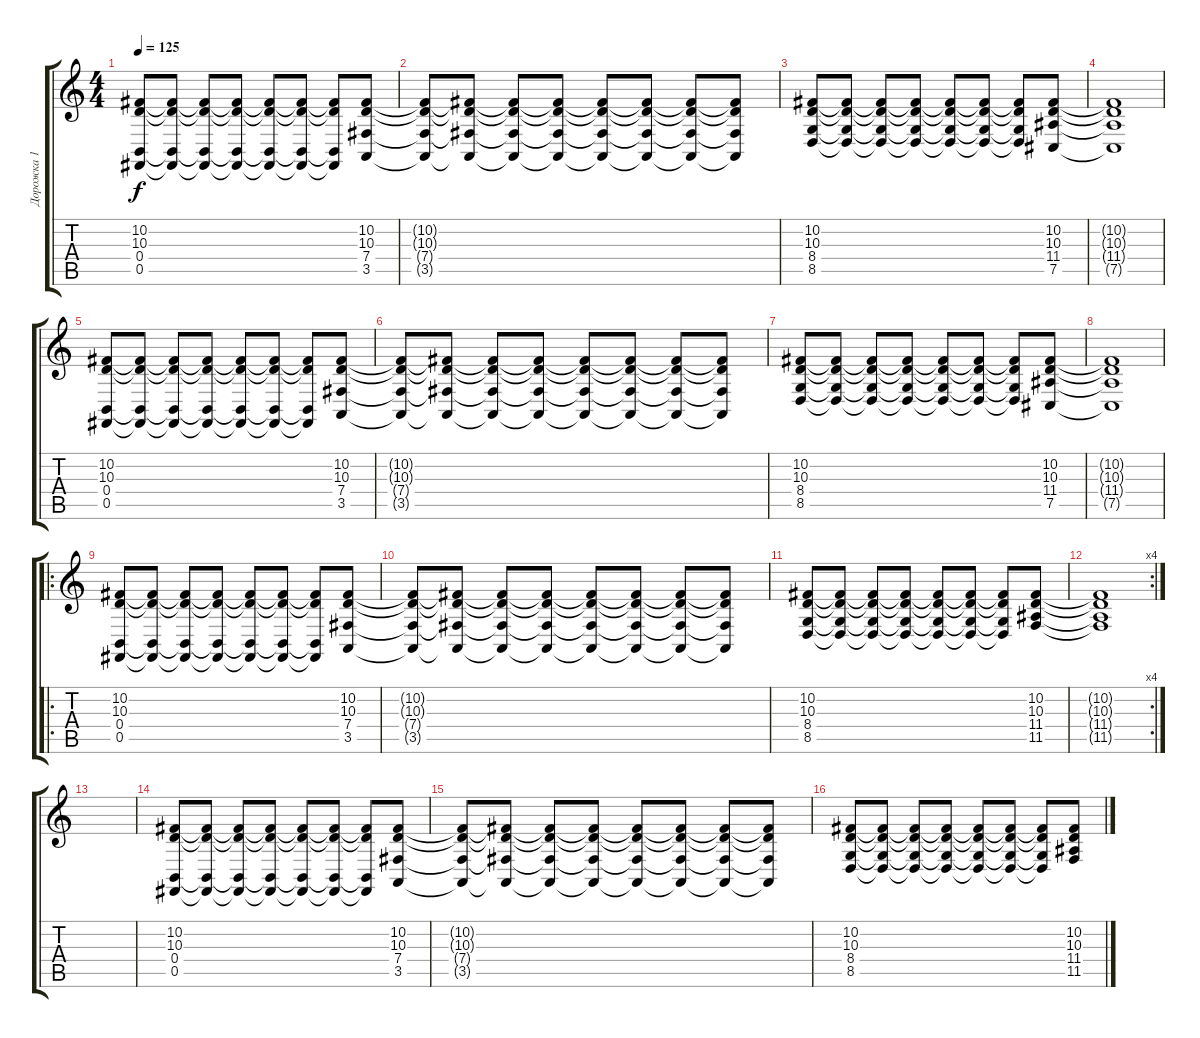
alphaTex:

\track ("Дорожка 1" "Дорожка 1") {instrument electricpiano1}
\staff {score tabs}
\tuning (Db4 Ab3 E3 B2 Gb2 B1) {hide}
\ts (4 4)
\tempo 125
\clef g2
\ks c
(10.2 10.3 0.4 0.5).8{dy f} (10.2{t} 10.3{t} 0.4{t} 0.5{t}).8 (10.2{t} 10.3{t} 0.4{t} 0.5{t}).8 (10.2{t} 10.3{t} 0.4{t} 0.5{t}).8 (10.2{t} 10.3{t} 0.4{t} 0.5{t}).8 (10.2{t} 10.3{t} 0.4{t} 0.5{t}).8 (10.2{t} 10.3{t} 0.4{t} 0.5{t}).8 (10.2 10.3 7.4 3.5).8 |
(10.2{t} 10.3{t} 7.4{t} 3.5{t}).8 (10.2{t} 10.3{t} 7.4{t} 3.5{t}).8 (10.2{t} 10.3{t} 7.4{t} 3.5{t}).8 (10.2{t} 10.3{t} 7.4{t} 3.5{t}).8 (10.2{t} 10.3{t} 7.4{t} 3.5{t}).8 (10.2{t} 10.3{t} 7.4{t} 3.5{t}).8 (10.2{t} 10.3{t} 7.4{t} 3.5{t}).8 (10.2{t} 10.3{t} 7.4{t} 3.5{t}).8 |
(10.2 10.3 8.4 8.5).8 (10.2{t} 10.3{t} 8.4{t} 8.5{t}).8 (10.2{t} 10.3{t} 8.4{t} 8.5{t}).8 (10.2{t} 10.3{t} 8.4{t} 8.5{t}).8 (10.2{t} 10.3{t} 8.4{t} 8.5{t}).8 (10.2{t} 10.3{t} 8.4{t} 8.5{t}).8 (10.2{t} 10.3{t} 8.4{t} 8.5{t}).8 (10.2 10.3 11.4 7.5).8 |
(10.2{t} 10.3{t} 11.4{t} 7.5{t}).1 |
(10.2 10.3 0.4 0.5).8 (10.2{t} 10.3{t} 0.4{t} 0.5{t}).8 (10.2{t} 10.3{t} 0.4{t} 0.5{t}).8 (10.2{t} 10.3{t} 0.4{t} 0.5{t}).8 (10.2{t} 10.3{t} 0.4{t} 0.5{t}).8 (10.2{t} 10.3{t} 0.4{t} 0.5{t}).8 (10.2{t} 10.3{t} 0.4{t} 0.5{t}).8 (10.2 10.3 7.4 3.5).8 |
(10.2{t} 10.3{t} 7.4{t} 3.5{t}).8 (10.2{t} 10.3{t} 7.4{t} 3.5{t}).8 (10.2{t} 10.3{t} 7.4{t} 3.5{t}).8 (10.2{t} 10.3{t} 7.4{t} 3.5{t}).8 (10.2{t} 10.3{t} 7.4{t} 3.5{t}).8 (10.2{t} 10.3{t} 7.4{t} 3.5{t}).8 (10.2{t} 10.3{t} 7.4{t} 3.5{t}).8 (10.2{t} 10.3{t} 7.4{t} 3.5{t}).8 |
(10.2 10.3 8.4 8.5).8 (10.2{t} 10.3{t} 8.4{t} 8.5{t}).8 (10.2{t} 10.3{t} 8.4{t} 8.5{t}).8 (10.2{t} 10.3{t} 8.4{t} 8.5{t}).8 (10.2{t} 10.3{t} 8.4{t} 8.5{t}).8 (10.2{t} 10.3{t} 8.4{t} 8.5{t}).8 (10.2{t} 10.3{t} 8.4{t} 8.5{t}).8 (10.2 10.3 11.4 7.5).8 |
(10.2{t} 10.3{t} 11.4{t} 7.5{t}).1 |
\ro
(10.2 10.3 0.4 0.5).8 (10.2{t} 10.3{t} 0.4{t} 0.5{t}).8 (10.2{t} 10.3{t} 0.4{t} 0.5{t}).8 (10.2{t} 10.3{t} 0.4{t} 0.5{t}).8 (10.2{t} 10.3{t} 0.4{t} 0.5{t}).8 (10.2{t} 10.3{t} 0.4{t} 0.5{t}).8 (10.2{t} 10.3{t} 0.4{t} 0.5{t}).8 (10.2 10.3 7.4 3.5).8 |
(10.2{t} 10.3{t} 7.4{t} 3.5{t}).8 (10.2{t} 10.3{t} 7.4{t} 3.5{t}).8 (10.2{t} 10.3{t} 7.4{t} 3.5{t}).8 (10.2{t} 10.3{t} 7.4{t} 3.5{t}).8 (10.2{t} 10.3{t} 7.4{t} 3.5{t}).8 (10.2{t} 10.3{t} 7.4{t} 3.5{t}).8 (10.2{t} 10.3{t} 7.4{t} 3.5{t}).8 (10.2{t} 10.3{t} 7.4{t} 3.5{t}).8 |
(10.2 10.3 8.4 8.5).8 (10.2{t} 10.3{t} 8.4{t} 8.5{t}).8 (10.2{t} 10.3{t} 8.4{t} 8.5{t}).8 (10.2{t} 10.3{t} 8.4{t} 8.5{t}).8 (10.2{t} 10.3{t} 8.4{t} 8.5{t}).8 (10.2{t} 10.3{t} 8.4{t} 8.5{t}).8 (10.2{t} 10.3{t} 8.4{t} 8.5{t}).8 (10.2 10.3 11.4 11.5).8 |
\rc 4
(10.2{t} 10.3{t} 11.4{t} 11.5{t}).1 |
|
(10.2 10.3 0.4 0.5).8 (10.2{t} 10.3{t} 0.4{t} 0.5{t}).8 (10.2{t} 10.3{t} 0.4{t} 0.5{t}).8 (10.2{t} 10.3{t} 0.4{t} 0.5{t}).8 (10.2{t} 10.3{t} 0.4{t} 0.5{t}).8 (10.2{t} 10.3{t} 0.4{t} 0.5{t}).8 (10.2{t} 10.3{t} 0.4{t} 0.5{t}).8 (10.2 10.3 7.4 3.5).8 |
(10.2{t} 10.3{t} 7.4{t} 3.5{t}).8 (10.2{t} 10.3{t} 7.4{t} 3.5{t}).8 (10.2{t} 10.3{t} 7.4{t} 3.5{t}).8 (10.2{t} 10.3{t} 7.4{t} 3.5{t}).8 (10.2{t} 10.3{t} 7.4{t} 3.5{t}).8 (10.2{t} 10.3{t} 7.4{t} 3.5{t}).8 (10.2{t} 10.3{t} 7.4{t} 3.5{t}).8 (10.2{t} 10.3{t} 7.4{t} 3.5{t}).8 |
(10.2 10.3 8.4 8.5).8 (10.2{t} 10.3{t} 8.4{t} 8.5{t}).8 (10.2{t} 10.3{t} 8.4{t} 8.5{t}).8 (10.2{t} 10.3{t} 8.4{t} 8.5{t}).8 (10.2{t} 10.3{t} 8.4{t} 8.5{t}).8 (10.2{t} 10.3{t} 8.4{t} 8.5{t}).8 (10.2{t} 10.3{t} 8.4{t} 8.5{t}).8 (10.2 10.3 11.4 11.5).8
